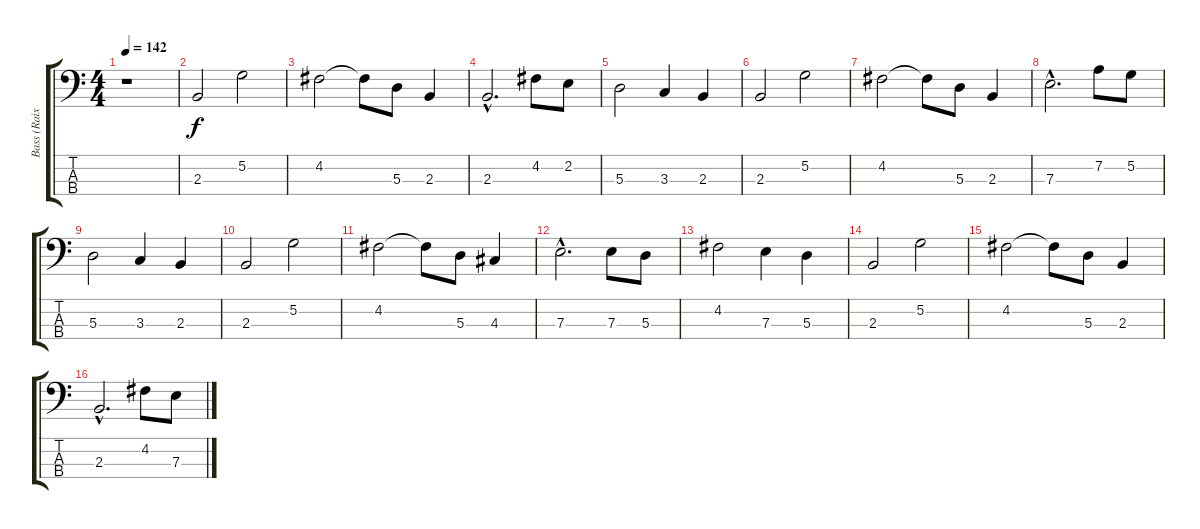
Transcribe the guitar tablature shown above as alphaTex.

\track ("Bass (Raixx)" "Bass (Raix") {instrument electricbassfinger}
\staff {score tabs}
\tuning (G2 D2 A1 E1) {hide}
\ts (4 4)
\tempo 142
\clef f4
\ks c
r.1{dy f instrument electricbassfinger} |
2.3.2 5.2.2 |
4.2.2 4.2{t}.8 5.3.8 2.3.4 |
2.3{hac}.2{d} 4.2.8 2.2.8 |
5.3.2 3.3.4 2.3.4 |
2.3.2 5.2.2 |
4.2.2 4.2{t}.8 5.3.8 2.3.4 |
7.3{hac}.2{d} 7.2.8 5.2.8 |
5.3.2 3.3.4 2.3.4 |
2.3.2 5.2.2 |
4.2.2 4.2{t}.8 5.3.8 4.3.4 |
7.3{hac}.2{d} 7.3.8 5.3.8 |
4.2.2 7.3.4 5.3.4 |
2.3.2 5.2.2 |
4.2.2 4.2{t}.8 5.3.8 2.3.4 |
2.3{hac}.2{d} 4.2.8 7.3.8
